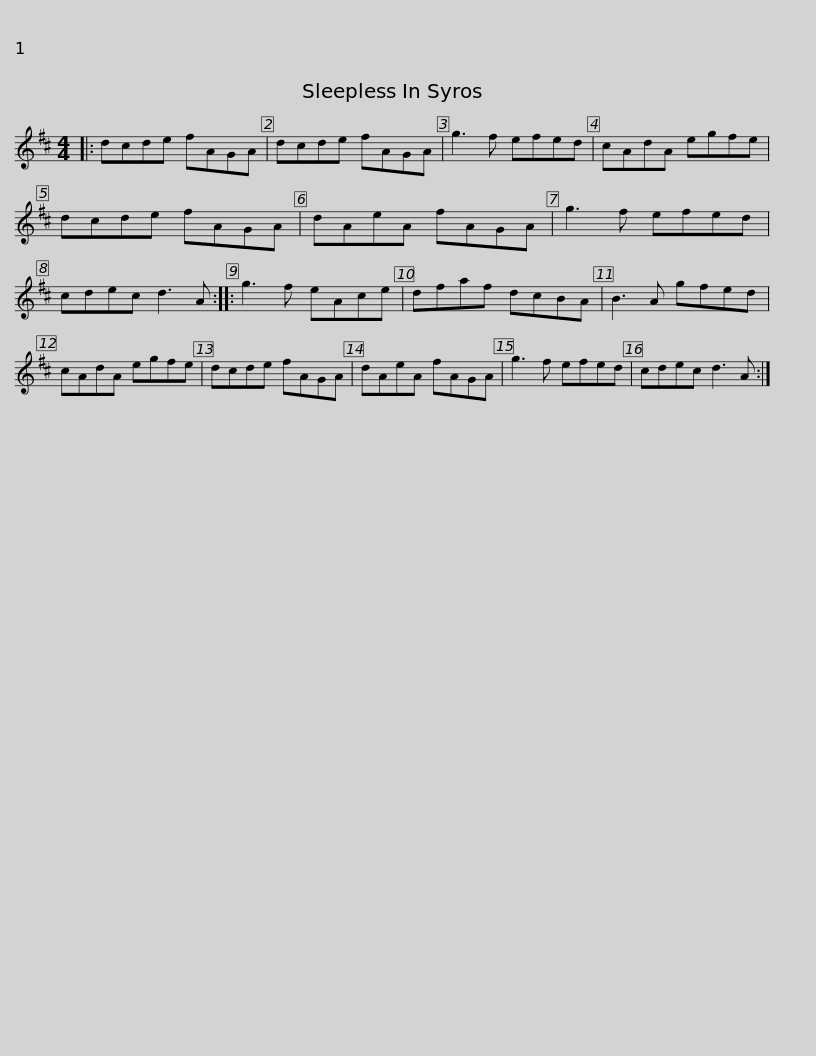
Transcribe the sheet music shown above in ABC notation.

X:1
L:1/8
M:4/4
I:linebreak $
K:D
V:1 treble
V:1
|: dcde fAGA | dcde fAGA | g3 f efed | cAdA egfe | dcde fAGA |$ %5
 dAeA fAGA | g3 f efed | cdec d3 A :: g3 f eAce | dfaf dcBA | %10
 B3 A gfed |$ cAdA egfe | dcde fAGA | dAeA fAGA | g3 f efed | %15
 cdec d3 A :| %16
